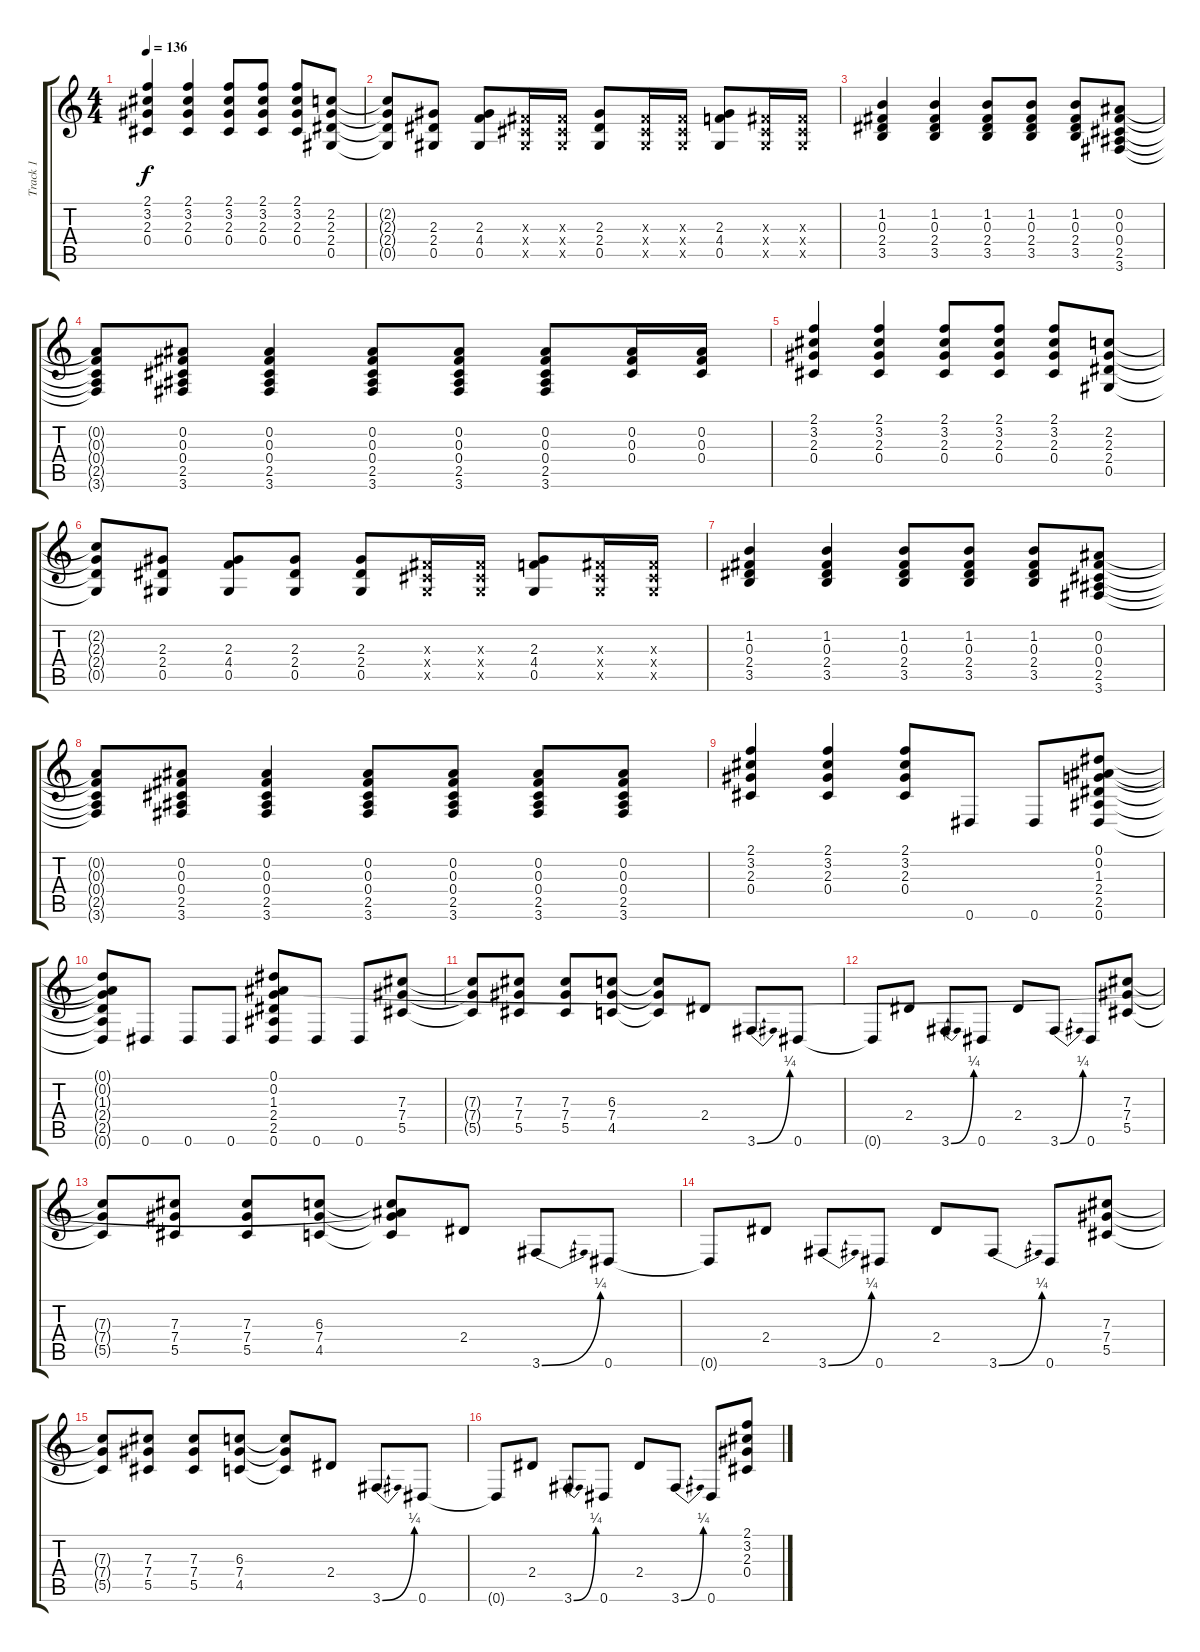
\track ("Track 1" "Track 1") {instrument acousticguitarsteel}
\staff {score tabs}
\tuning (Eb4 Bb3 Gb3 Db3 Ab2 Eb2) {hide}
\ts (4 4)
\tempo 136
\clef g2
\ks c
(2.1 3.2 2.3 0.4).4{dy f} (2.1 3.2 2.3 0.4).4 (2.1 3.2 2.3 0.4).8 (2.1 3.2 2.3 0.4).8 (2.1 3.2 2.3 0.4).8 (2.2 2.3 2.4 0.5).8 |
(2.2{t} 2.3{t} 2.4{t} 0.5{t}).8 (2.3 2.4 0.5).8 (2.3 4.4 0.5).8 (0.3{x} 0.4{x} 0.5{x}).16 (0.3{x} 0.4{x} 0.5{x}).16 (2.3 2.4 0.5).8 (0.3{x} 0.4{x} 0.5{x}).16 (0.3{x} 0.4{x} 0.5{x}).16 (2.3 4.4 0.5).8 (0.3{x} 0.4{x} 0.5{x}).16 (0.3{x} 0.4{x} 0.5{x}).16 |
(1.2 0.3 2.4 3.5).4 (1.2 0.3 2.4 3.5).4 (1.2 0.3 2.4 3.5).8 (1.2 0.3 2.4 3.5).8 (1.2 0.3 2.4 3.5).8 (0.2 0.3 0.4 2.5 3.6).8 |
(0.2{t} 0.3{t} 0.4{t} 2.5{t} 3.6{t}).8 (0.2 0.3 0.4 2.5 3.6).8 (0.2 0.3 0.4 2.5 3.6).4 (0.2 0.3 0.4 2.5 3.6).8 (0.2 0.3 0.4 2.5 3.6).8 (0.2 0.3 0.4 2.5 3.6).8 (0.2 0.3 0.4).16 (0.2 0.3 0.4).16 |
(2.1 3.2 2.3 0.4).4 (2.1 3.2 2.3 0.4).4 (2.1 3.2 2.3 0.4).8 (2.1 3.2 2.3 0.4).8 (2.1 3.2 2.3 0.4).8 (2.2 2.3 2.4 0.5).8 |
(2.2{t} 2.3{t} 2.4{t} 0.5{t}).8 (2.3 2.4 0.5).8 (2.3 4.4 0.5).8 (2.3 2.4 0.5).8 (2.3 2.4 0.5).8 (0.3{x} 0.4{x} 0.5{x}).16 (0.3{x} 0.4{x} 0.5{x}).16 (2.3 4.4 0.5).8 (0.3{x} 0.4{x} 0.5{x}).16 (0.3{x} 0.4{x} 0.5{x}).16 |
(1.2 0.3 2.4 3.5).4 (1.2 0.3 2.4 3.5).4 (1.2 0.3 2.4 3.5).8 (1.2 0.3 2.4 3.5).8 (1.2 0.3 2.4 3.5).8 (0.2 0.3 0.4 2.5 3.6).8 |
(0.2{t} 0.3{t} 0.4{t} 2.5{t} 3.6{t}).8 (0.2 0.3 0.4 2.5 3.6).8 (0.2 0.3 0.4 2.5 3.6).4 (0.2 0.3 0.4 2.5 3.6).8 (0.2 0.3 0.4 2.5 3.6).8 (0.2 0.3 0.4 2.5 3.6).8 (0.2 0.3 0.4 2.5 3.6).8 |
(2.1 3.2 2.3 0.4).4 (2.1 3.2 2.3 0.4).4 (2.1 3.2 2.3 0.4).8 0.6.8 0.6.8 (0.1 0.2 1.3 2.4 2.5 0.6).8 |
(0.1{t} 0.2{t} 1.3{t} 2.4{t} 2.5{t} 0.6{t}).8 0.6.8 0.6.8 0.6.8 (0.1 0.2 1.3 2.4 2.5 0.6).8 0.6.8 0.6.8 (7.3 7.4 5.5).8 |
(7.3{t} 7.4{t} 5.5{t}).8 (7.3 7.4 5.5).8 (7.3 7.4 5.5).8 (6.3 7.4 4.5).8 (6.3{t} 7.4{t} 4.5{t}).8 2.4.8 3.6{be (bend 0 0 60 1)}.8 0.6.8 |
0.6{t}.8 2.4.8 3.6{be (bend 0 0 60 1)}.8 0.6.8 2.4.8 3.6{be (bend 0 0 60 1)}.8 0.6.8 (7.3 7.4 5.5).8 |
(7.3{t} 7.4{t} 5.5{t}).8 (7.3 7.4 5.5).8 (7.3 7.4 5.5).8 (6.3 7.4 4.5).8 (0.2{t} 6.3{t} 7.4{t} 4.5{t}).8 2.4.8 3.6{be (bend 0 0 60 1)}.8 0.6.8 |
0.6{t}.8 2.4.8 3.6{be (bend 0 0 60 1)}.8 0.6.8 2.4.8 3.6{be (bend 0 0 60 1)}.8 0.6.8 (7.3 7.4 5.5).8 |
(7.3{t} 7.4{t} 5.5{t}).8 (7.3 7.4 5.5).8 (7.3 7.4 5.5).8 (6.3 7.4 4.5).8 (6.3{t} 7.4{t} 4.5{t}).8 2.4.8 3.6{be (bend 0 0 60 1)}.8 0.6.8 |
0.6{t}.8 2.4.8 3.6{be (bend 0 0 60 1)}.8 0.6.8 2.4.8 3.6{be (bend 0 0 60 1)}.8 0.6.8 (2.1 3.2 2.3 0.4).8
